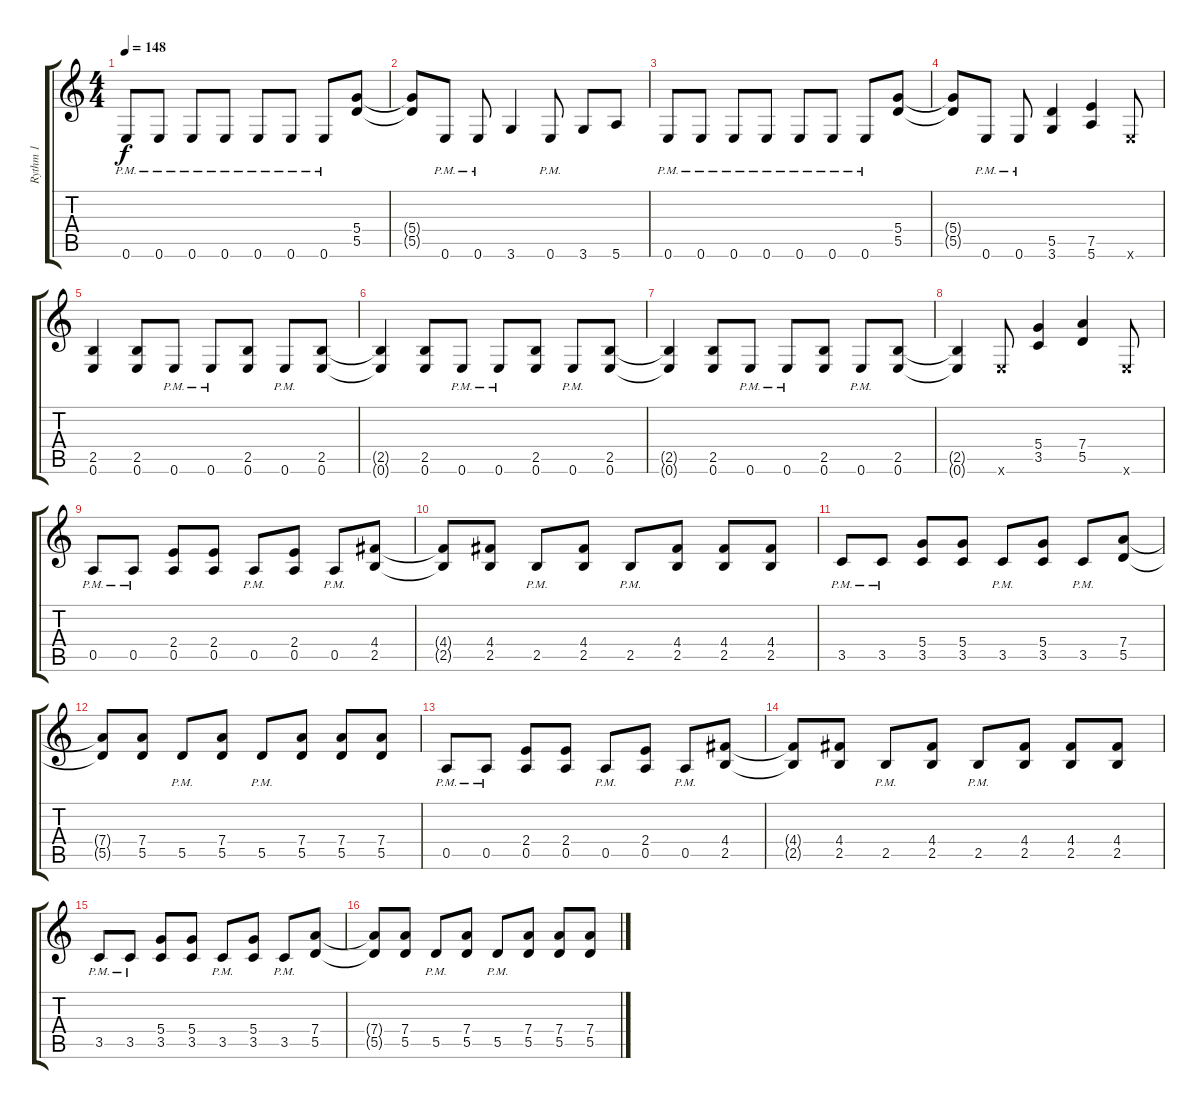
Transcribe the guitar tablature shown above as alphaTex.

\track ("Rythm 1" "Rythm 1") {instrument distortionguitar}
\staff {score tabs}
\tuning (E4 B3 G3 D3 A2 E2) {hide}
\ts (4 4)
\tempo 148
\clef g2
\ks c
0.6{pm}.8{dy f} 0.6{pm}.8 0.6{pm}.8 0.6{pm}.8 0.6{pm}.8 0.6{pm}.8 0.6{pm}.8 (5.4 5.5).8 |
(5.4{t} 5.5{t}).8 0.6{pm}.8 0.6{pm}.8 3.6.4 0.6{pm}.8 3.6.8 5.6.8 |
0.6{pm}.8 0.6{pm}.8 0.6{pm}.8 0.6{pm}.8 0.6{pm}.8 0.6{pm}.8 0.6{pm}.8 (5.4 5.5).8 |
(5.4{t} 5.5{t}).8 0.6{pm}.8 0.6{pm}.8 (5.5 3.6).4 (7.5 5.6).4 0.6{x}.8 |
(2.5 0.6).4 (2.5 0.6).8 0.6{pm}.8 0.6{pm}.8 (2.5 0.6).8 0.6{pm}.8 (2.5 0.6).8 |
(2.5{t} 0.6{t}).4 (2.5 0.6).8 0.6{pm}.8 0.6{pm}.8 (2.5 0.6).8 0.6{pm}.8 (2.5 0.6).8 |
(2.5{t} 0.6{t}).4 (2.5 0.6).8 0.6{pm}.8 0.6{pm}.8 (2.5 0.6).8 0.6{pm}.8 (2.5 0.6).8 |
(2.5{t} 0.6{t}).4 0.6{x}.8 (5.4 3.5).4 (7.4 5.5).4 0.6{x}.8 |
0.5{pm}.8 0.5{pm}.8 (2.4 0.5).8 (2.4 0.5).8 0.5{pm}.8 (2.4 0.5).8 0.5{pm}.8 (4.4 2.5).8 |
(4.4{t} 2.5{t}).8 (4.4 2.5).8 2.5{pm}.8 (4.4 2.5).8 2.5{pm}.8 (4.4 2.5).8 (4.4 2.5).8 (4.4 2.5).8 |
3.5{pm}.8 3.5{pm}.8 (5.4 3.5).8 (5.4 3.5).8 3.5{pm}.8 (5.4 3.5).8 3.5{pm}.8 (7.4 5.5).8 |
(7.4{t} 5.5{t}).8 (7.4 5.5).8 5.5{pm}.8 (7.4 5.5).8 5.5{pm}.8 (7.4 5.5).8 (7.4 5.5).8 (7.4 5.5).8 |
0.5{pm}.8 0.5{pm}.8 (2.4 0.5).8 (2.4 0.5).8 0.5{pm}.8 (2.4 0.5).8 0.5{pm}.8 (4.4 2.5).8 |
(4.4{t} 2.5{t}).8 (4.4 2.5).8 2.5{pm}.8 (4.4 2.5).8 2.5{pm}.8 (4.4 2.5).8 (4.4 2.5).8 (4.4 2.5).8 |
3.5{pm}.8 3.5{pm}.8 (5.4 3.5).8 (5.4 3.5).8 3.5{pm}.8 (5.4 3.5).8 3.5{pm}.8 (7.4 5.5).8 |
(7.4{t} 5.5{t}).8 (7.4 5.5).8 5.5{pm}.8 (7.4 5.5).8 5.5{pm}.8 (7.4 5.5).8 (7.4 5.5).8 (7.4 5.5).8
